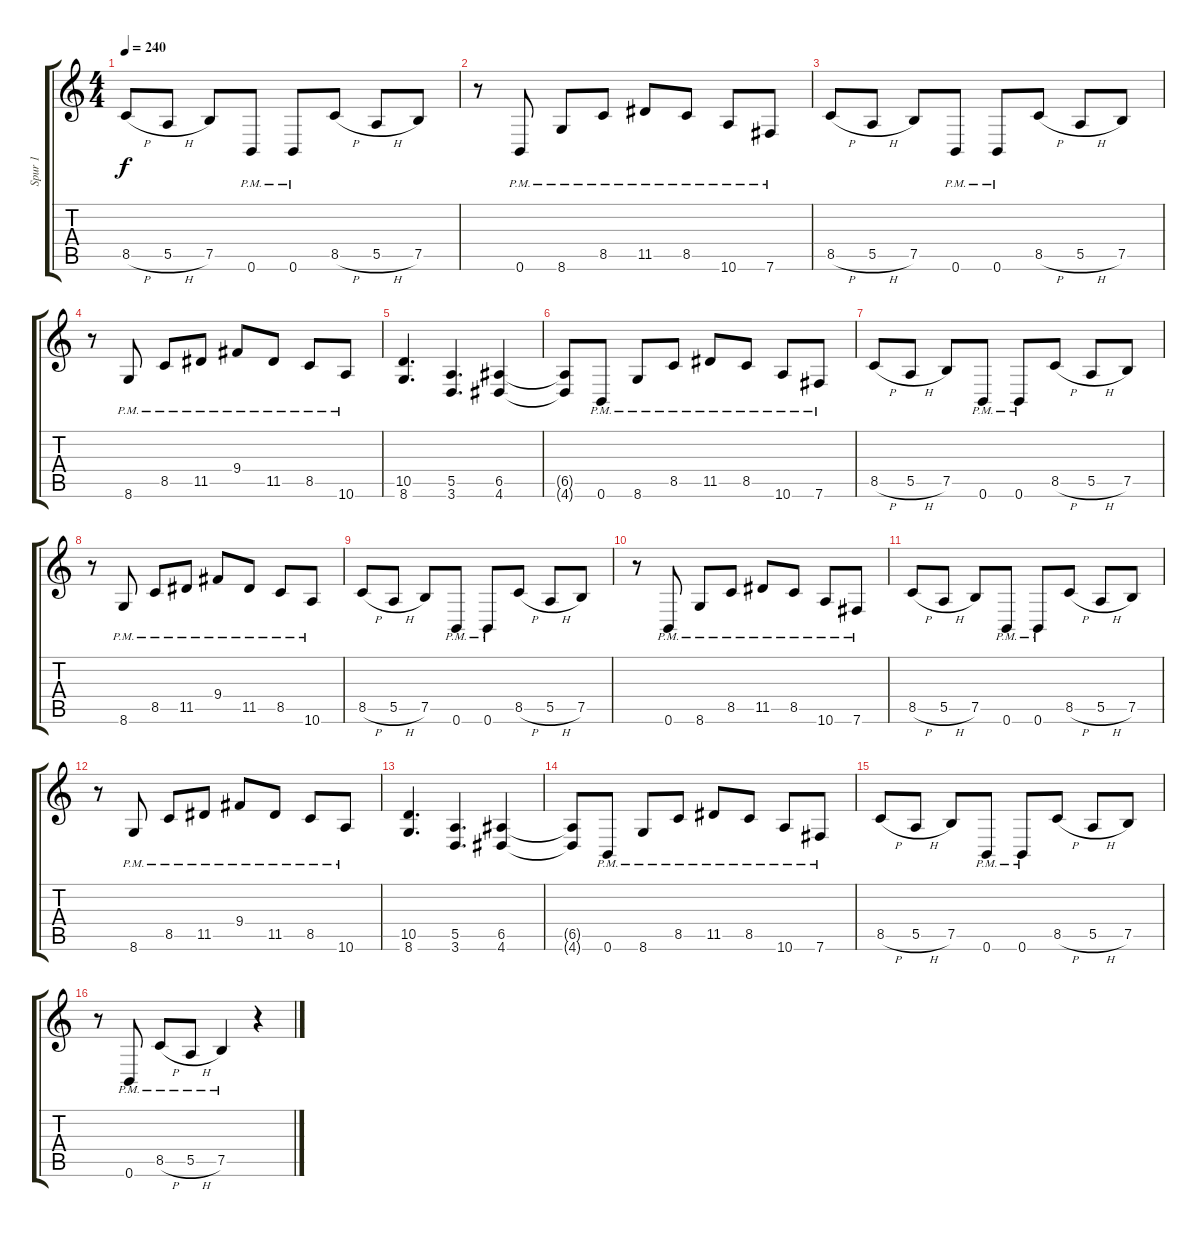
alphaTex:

\track ("Spur 1" "Spur 1") {instrument distortionguitar}
\staff {score tabs}
\tuning (B3 Gb3 D3 A2 E2 B1) {hide}
\ts (4 4)
\tempo 240
\clef g2
\ks c
8.5{h}.8{dy f} 5.5{h}.8 7.5.8 0.6{pm}.8 0.6{pm}.8 8.5{h}.8 5.5{h}.8 7.5.8 |
r.8 0.6{pm}.8 8.6{pm}.8 8.5{pm}.8 11.5{pm}.8 8.5{pm}.8 10.6{pm}.8 7.6{pm}.8 |
8.5{h}.8 5.5{h}.8 7.5.8 0.6{pm}.8 0.6{pm}.8 8.5{h}.8 5.5{h}.8 7.5.8 |
r.8 8.6{pm}.8 8.5{pm}.8 11.5{pm}.8 9.4{pm}.8 11.5{pm}.8 8.5{pm}.8 10.6{pm}.8 |
(10.5 8.6).4{d} (5.5 3.6).4{d} (6.5 4.6).4 |
(6.5{t} 4.6{t}).8 0.6{pm}.8 8.6{pm}.8 8.5{pm}.8 11.5{pm}.8 8.5{pm}.8 10.6{pm}.8 7.6{pm}.8 |
8.5{h}.8 5.5{h}.8 7.5.8 0.6{pm}.8 0.6{pm}.8 8.5{h}.8 5.5{h}.8 7.5.8 |
r.8 8.6{pm}.8 8.5{pm}.8 11.5{pm}.8 9.4{pm}.8 11.5{pm}.8 8.5{pm}.8 10.6{pm}.8 |
8.5{h}.8 5.5{h}.8 7.5.8 0.6{pm}.8 0.6{pm}.8 8.5{h}.8 5.5{h}.8 7.5.8 |
r.8 0.6{pm}.8 8.6{pm}.8 8.5{pm}.8 11.5{pm}.8 8.5{pm}.8 10.6{pm}.8 7.6{pm}.8 |
8.5{h}.8 5.5{h}.8 7.5.8 0.6{pm}.8 0.6{pm}.8 8.5{h}.8 5.5{h}.8 7.5.8 |
r.8 8.6{pm}.8 8.5{pm}.8 11.5{pm}.8 9.4{pm}.8 11.5{pm}.8 8.5{pm}.8 10.6{pm}.8 |
(10.5 8.6).4{d} (5.5 3.6).4{d} (6.5 4.6).4 |
(6.5{t} 4.6{t}).8 0.6{pm}.8 8.6{pm}.8 8.5{pm}.8 11.5{pm}.8 8.5{pm}.8 10.6{pm}.8 7.6{pm}.8 |
8.5{h}.8 5.5{h}.8 7.5.8 0.6{pm}.8 0.6{pm}.8 8.5{h}.8 5.5{h}.8 7.5.8 |
r.8 0.6{pm}.8 8.5{h pm}.8 5.5{h pm}.8 7.5{pm}.4 r.4
